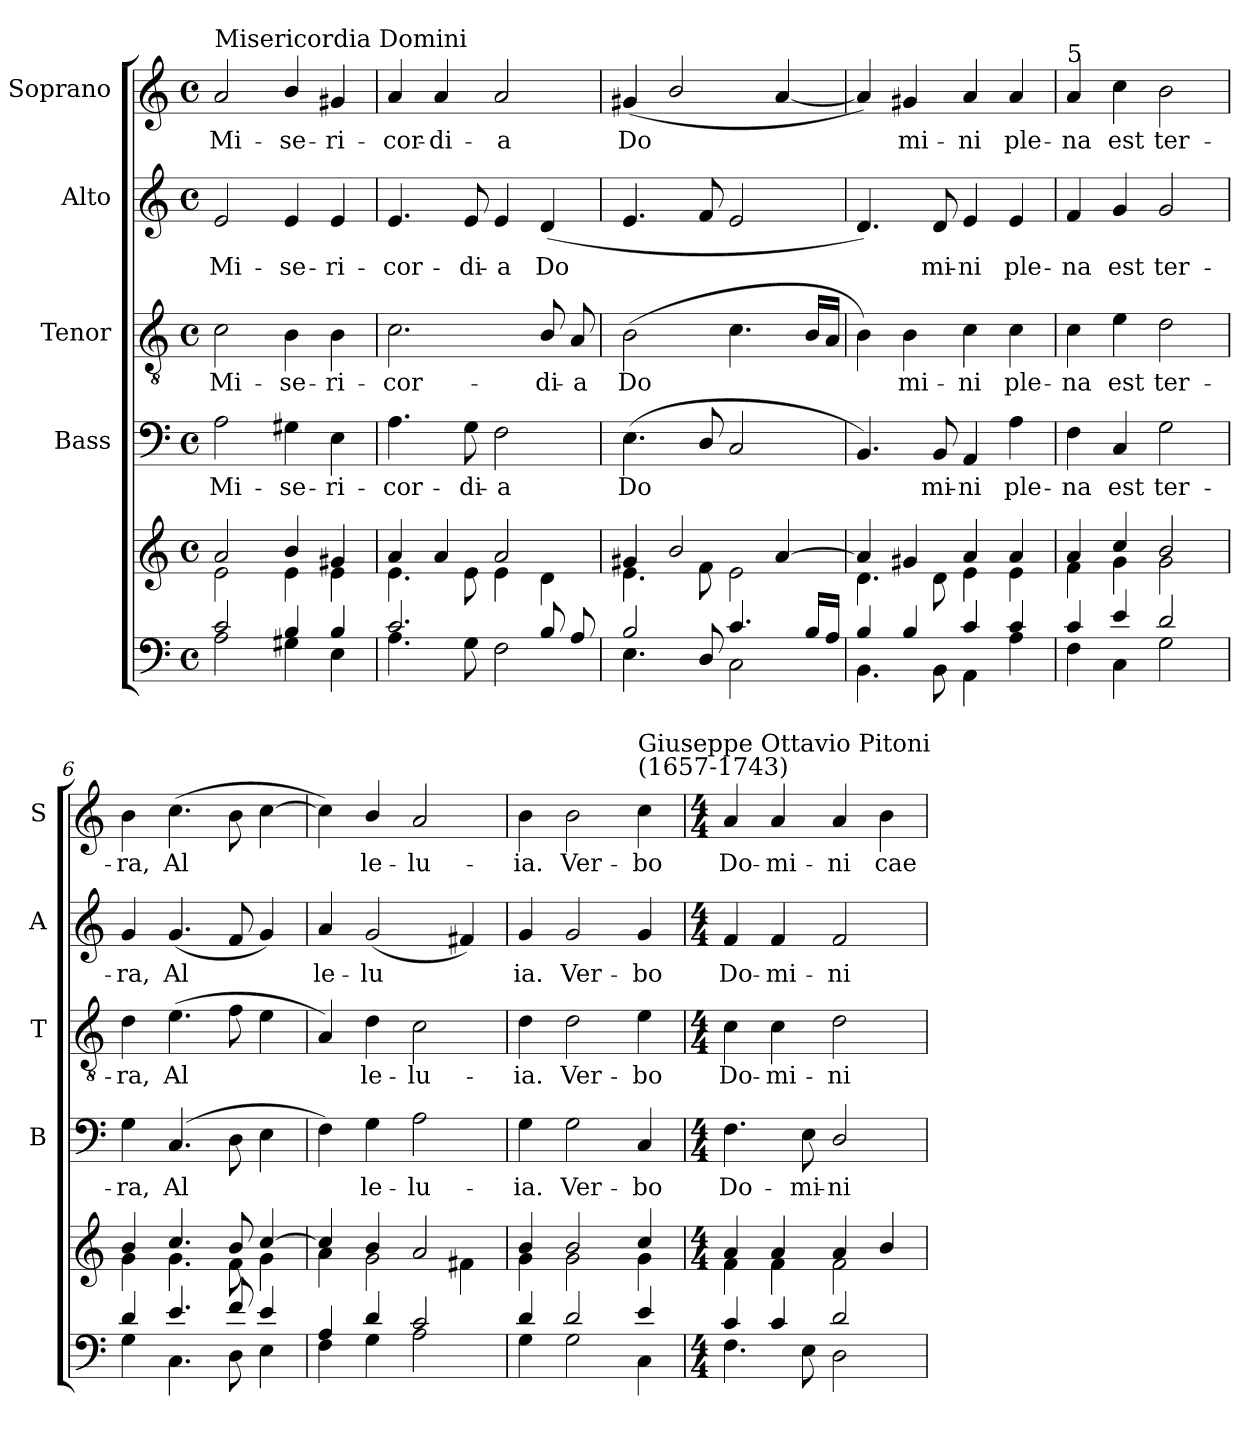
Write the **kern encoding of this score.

**kern	**kern	**kern	**text	**kern	**text	**kern	**text	**kern	**text
*part5	*part5	*part4	*part4	*part3	*part3	*part2	*part2	*part1	*part1
*staff6	*staff5	*staff4	*staff4	*staff3	*staff3	*staff2	*staff2	*staff1	*staff1
*	*	*I"Bass	*	*I"Tenor	*	*I"Alto	*	*I"Soprano	*
*	*	*I'B	*	*I'T	*	*I'A	*	*I'S	*
*clefF4	*clefG2	*clefF4	*	*clefGv2	*	*clefG2	*	*clefG2	*
*k[]	*k[]	*k[]	*	*k[]	*	*k[]	*	*k[]	*
*C:	*C:	*C:	*	*C:	*	*C:	*	*C:	*
*M4/4	*M4/4	*M4/4	*	*M4/4	*	*M4/4	*	*M4/4	*
*met(c)	*met(c)	*met(c)	*	*met(c)	*	*met(c)	*	*met(c)	*
=1	=1	=1	=1	=1	=1	=1	=1	=1	=1
*^	*^	*	*	*	*	*	*	*	*
!	!	!	!	!	!	!	!	!	!	!LO:TX:a:t=Misericordia Domini	!
!	!	!	!	!	!LO:LY:b	!	!LO:LY:b	!	!LO:LY:b	!	!LO:LY:b
2c/	2A\	2a/	2e\	2A\	Mi-	2c\	Mi-	2e/	Mi-	2a/	Mi-
!	!	!	!	!	!LO:LY:b	!	!LO:LY:b	!	!LO:LY:b	!	!LO:LY:b
4B/	4G#X\	4b/	4e\	4G#X\	-se-	4B\	-se-	4e/	-se-	4b/	-se-
!	!	!	!	!	!LO:LY:b	!	!LO:LY:b	!	!LO:LY:b	!	!LO:LY:b
4B/	4E\	4g#X/	4e\	4E\	-ri-	4B\	-ri-	4e/	-ri-	4g#X/	-ri-
=2	=2	=2	=2	=2	=2	=2	=2	=2	=2	=2	=2
!	!	!	!	!	!LO:LY:b	!	!LO:LY:b	!	!LO:LY:b	!	!LO:LY:b
2.c/	4.A\	4a/	4.e\	4.A\	-cor-	2.c\	-cor-	4.e/	-cor-	4a/	-cor-
!	!	!	!	!	!	!	!	!	!	!	!LO:LY:b
.	.	4a/	.	.	.	.	.	.	.	4a/	-di-
!	!	!	!	!	!LO:LY:b	!	!	!	!LO:LY:b	!	!
.	8G\	.	8e\	8G\	-di-	.	.	8e/	-di-	.	.
!	!	!	!	!	!LO:LY:b	!	!	!	!LO:LY:b	!	!LO:LY:b
.	2F\	2a/	4e\	2F\	-a	.	.	4e/	-a	2a/	-a
!	!	!	!	!	!	!	!LO:LY:b	!	!LO:LY:b	!	!
8B/	.	.	4d\	.	.	8B/	-di-	(<4d/	Do­	.	.
!	!	!	!	!	!	!	!LO:LY:b	!	!	!	!
8A/	.	.	.	.	.	8A/	-a	.	.	.	.
=3	=3	=3	=3	=3	=3	=3	=3	=3	=3	=3	=3
!	!	!	!	!	!LO:LY:b	!	!LO:LY:b	!	!	!	!LO:LY:b
2B/	4.E\	4g#X/	4.e\	(<4.E\	Do­	(>2B\	Do­	4.e/	.	(<4g#X/	Do­
.	.	2b/	.	.	.	.	.	.	.	2b/	.
.	8D/	.	8f\	8D/	.	.	.	8f/	.	.	.
4.c/	2C\	.	2e\	2C/	.	4.c\	.	2e/	.	.	.
.	.	[>4a/	.	.	.	.	.	.	.	[4a/	.
16B/LL	.	.	.	.	.	16B/LL	.	.	.	.	.
16A/JJ	.	.	.	.	.	16A/JJ	.	.	.	.	.
=4	=4	=4	=4	=4	=4	=4	=4	=4	=4	=4	=4
4B/	4.BB\	4a/]	4.d\	4.BB/)	.	4B\)	.	4.d/)	.	4a/])	.
!	!	!	!	!	!	!	!LO:LY:b	!	!	!	!LO:LY:b
4B/	.	4g#X/	.	.	.	4B\	mi-	.	.	4g#X/	mi-
!	!	!	!	!	!LO:LY:b	!	!	!	!LO:LY:b	!	!
.	8BB\	.	8d\	8BB/	mi-	.	.	8d/	mi-	.	.
!	!	!	!	!	!LO:LY:b	!	!LO:LY:b	!	!LO:LY:b	!	!LO:LY:b
4c/	4AA\	4a/	4e\	4AA/	-ni	4c\	-ni	4e/	-ni	4a/	-ni
!	!	!	!	!	!LO:LY:b	!	!LO:LY:b	!	!LO:LY:b	!	!LO:LY:b
4c/	4A\	4a/	4e\	4A\	ple-	4c\	ple-	4e/	ple-	4a/	ple-
=5	=5	=5	=5	=5	=5	=5	=5	=5	=5	=5	=5
!	!	!	!	!	!	!	!	!	!	!LO:TX:a:t=5	!
!	!	!	!	!	!LO:LY:b	!	!LO:LY:b	!	!LO:LY:b	!	!LO:LY:b
4c/	4F\	4a/	4f\	4F\	-na	4c\	-na	4f/	-na	4a/	-na
!	!	!	!	!	!LO:LY:b	!	!LO:LY:b	!	!LO:LY:b	!	!LO:LY:b
4e/	4C\	4cc/	4g\	4C/	est	4e\	est	4g/	est	4cc\	est
!	!	!	!	!	!LO:LY:b	!	!LO:LY:b	!	!LO:LY:b	!	!LO:LY:b
2d/	2G\	2b/	2g\	2G\	ter-	2d\	ter-	2g/	ter-	2b\	ter-
=6	=6	=6	=6	=6	=6	=6	=6	=6	=6	=6	=6
!	!	!	!	!	!LO:LY:b	!	!LO:LY:b	!	!LO:LY:b	!	!LO:LY:b
4d/	4G\	4b/	4g\	4G\	-ra,	4d\	-ra,	4g/	-ra,	4b\	-ra,
!	!	!	!	!	!LO:LY:b	!	!LO:LY:b	!	!LO:LY:b	!	!LO:LY:b
4.e/	4.C\	4.cc/	4.g\	(>4.C/	Al­	(>4.e\	Al­	(<4.g/	Al­	(>4.cc\	Al­
8f/	8D\	8b/	8f\	8D\	.	8f\	.	8f/	.	8b\	.
4e/	4E\	[>4cc/	4g\	4E\	.	4e\	.	4g/)	.	[4cc\	.
=7	=7	=7	=7	=7	=7	=7	=7	=7	=7	=7	=7
!	!	!	!	!	!	!	!	!	!LO:LY:b	!	!
4A/	4F\	4cc/]	4a\	4F\)	.	4A/)	.	4a/	le-	4cc\])	.
!	!	!	!	!	!LO:LY:b	!	!LO:LY:b	!	!LO:LY:b	!	!LO:LY:b
4d/	4G\	4b/	2g\	4G\	le-	4d\	le-	(<2g/	-lu­	4b/	le-
!	!	!	!	!	!LO:LY:b	!	!LO:LY:b	!	!	!	!LO:LY:b
2c/	2A\	2a/	.	2A\	-lu-	2c\	-lu-	.	.	2a/	-lu-
.	.	.	4f#X\	.	.	.	.	4f#X/)	.	.	.
=8	=8	=8	=8	=8	=8	=8	=8	=8	=8	=8	=8
!	!	!	!	!	!LO:LY:b	!	!LO:LY:b	!	!LO:LY:b	!	!LO:LY:b
4d/	4G\	4b/	4g\	4G\	-ia.	4d\	-ia.	4g/	ia.	4b\	-ia.
!	!	!	!	!	!LO:LY:b	!	!LO:LY:b	!	!LO:LY:b	!	!LO:LY:b
2d/	2G\	2b/	2g\	2G\	Ver-	2d\	Ver-	2g/	Ver-	2b\	Ver-
!	!	!	!	!	!	!	!	!	!	!LO:TX:a:t=Giuseppe Ottavio Pitoni\n(1657-1743)	!
!	!	!	!	!	!LO:LY:b	!	!LO:LY:b	!	!LO:LY:b	!	!LO:LY:b
4e/	4C\	4cc/	4g\	4C/	-bo	4e\	-bo	4g/	-bo	4cc\	-bo
!!LO:LB:g=z
=9	=9	=9	=9	=9	=9	=9	=9	=9	=9	=9	=9
*M4/4	*	*M4/4	*	*M4/4	*	*M4/4	*	*M4/4	*	*M4/4	*
!	!	!	!	!	!LO:LY:b	!	!LO:LY:b	!	!LO:LY:b	!	!LO:LY:b
4c/	4.F\	4a/	4f\	4.F\	Do-	4c\	Do-	4f/	Do-	4a/	Do-
!	!	!	!	!	!	!	!LO:LY:b	!	!LO:LY:b	!	!LO:LY:b
4c/	.	4a/	4f\	.	.	4c\	-mi-	4f/	-mi-	4a/	-mi-
!	!	!	!	!	!LO:LY:b	!	!	!	!	!	!
.	8E\	.	.	8E\	-mi-	.	.	.	.	.	.
!	!	!	!	!	!LO:LY:b	!	!LO:LY:b	!	!LO:LY:b	!	!LO:LY:b
2d/	2D\	4a/	2f\	2D/	-ni	2d\	-ni	2f/	-ni	4a/	-ni
!	!	!	!	!	!	!	!	!	!	!	!LO:LY:b
.	.	4b/	.	.	.	.	.	.	.	4b\	cae-
*v	*v	*	*	*	*	*	*	*	*	*	*
*	*v	*v	*	*	*	*	*	*	*	*
=	=	=	=	=	=	=	=	=	=
*-	*-	*-	*-	*-	*-	*-	*-	*-	*-
